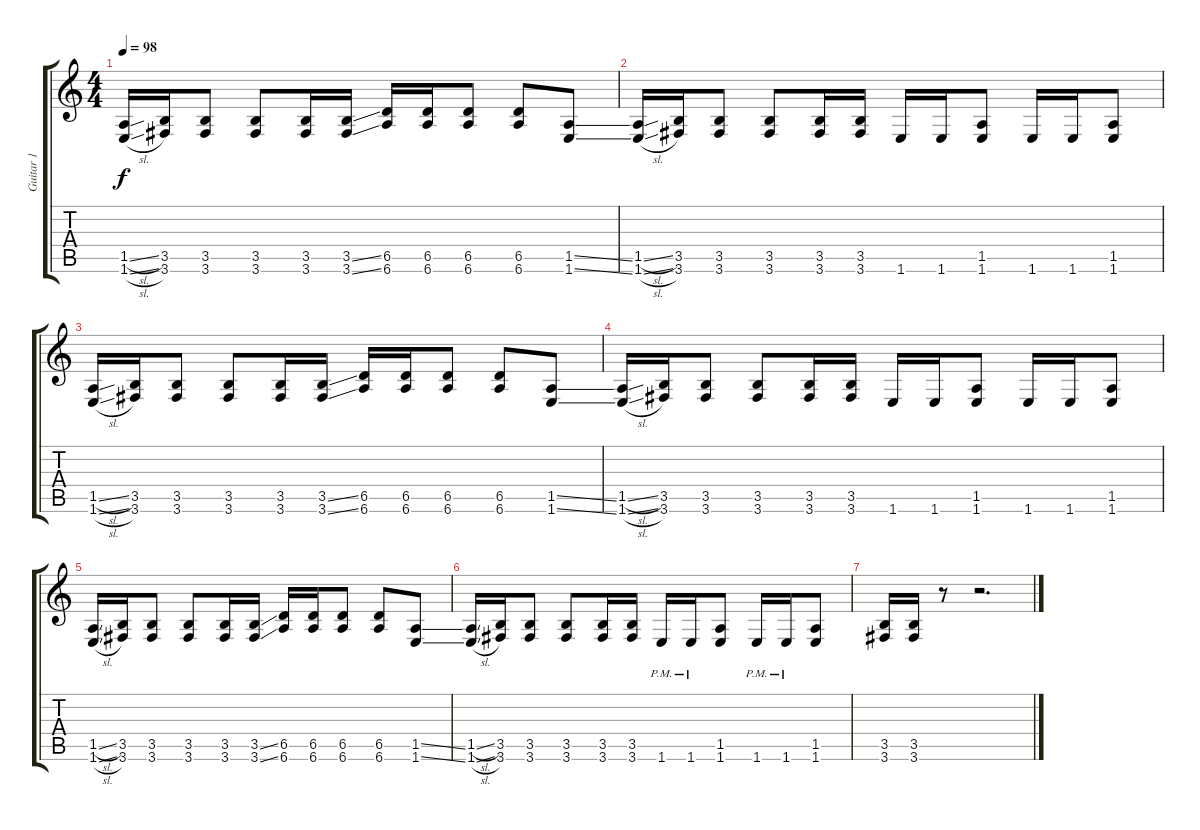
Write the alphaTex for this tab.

\track ("Guitar 1" "Guitar 1") {instrument distortionguitar}
\staff {score tabs}
\tuning (Eb4 Bb3 Gb3 Db3 Ab2 Eb2) {hide}
\ts (4 4)
\tempo 98
\clef g2
\ks c
(1.5{sl} 1.6{sl}).16{dy f} (3.5 3.6).16 (3.5 3.6).8 (3.5 3.6).8 (3.5 3.6).16 (3.5{ss} 3.6{ss}).16 (6.5 6.6).16 (6.5 6.6).16 (6.5 6.6).8 (6.5 6.6).8 (1.5{ss} 1.6{ss}).8 |
(1.5{sl} 1.6{sl}).16 (3.5 3.6).16 (3.5 3.6).8 (3.5 3.6).8 (3.5 3.6).16 (3.5 3.6).16 1.6.16 1.6.16 (1.5 1.6).8 1.6.16 1.6.16 (1.5 1.6).8 |
(1.5{sl} 1.6{sl}).16 (3.5 3.6).16 (3.5 3.6).8 (3.5 3.6).8 (3.5 3.6).16 (3.5{ss} 3.6{ss}).16 (6.5 6.6).16 (6.5 6.6).16 (6.5 6.6).8 (6.5 6.6).8 (1.5{ss} 1.6{ss}).8 |
(1.5{sl} 1.6{sl}).16 (3.5 3.6).16 (3.5 3.6).8 (3.5 3.6).8 (3.5 3.6).16 (3.5 3.6).16 1.6.16 1.6.16 (1.5 1.6).8 1.6.16 1.6.16 (1.5 1.6).8 |
(1.5{sl} 1.6{sl}).16 (3.5 3.6).16 (3.5 3.6).8 (3.5 3.6).8 (3.5 3.6).16 (3.5{ss} 3.6{ss}).16 (6.5 6.6).16 (6.5 6.6).16 (6.5 6.6).8 (6.5 6.6).8 (1.5{ss} 1.6{ss}).8 |
(1.5{sl} 1.6{sl}).16 (3.5 3.6).16 (3.5 3.6).8 (3.5 3.6).8 (3.5 3.6).16 (3.5 3.6).16 1.6{pm}.16 1.6{pm}.16 (1.5 1.6).8 1.6{pm}.16 1.6{pm}.16 (1.5 1.6).8 |
(3.5 3.6).16 (3.5 3.6).16 r.8 r.2{d}
